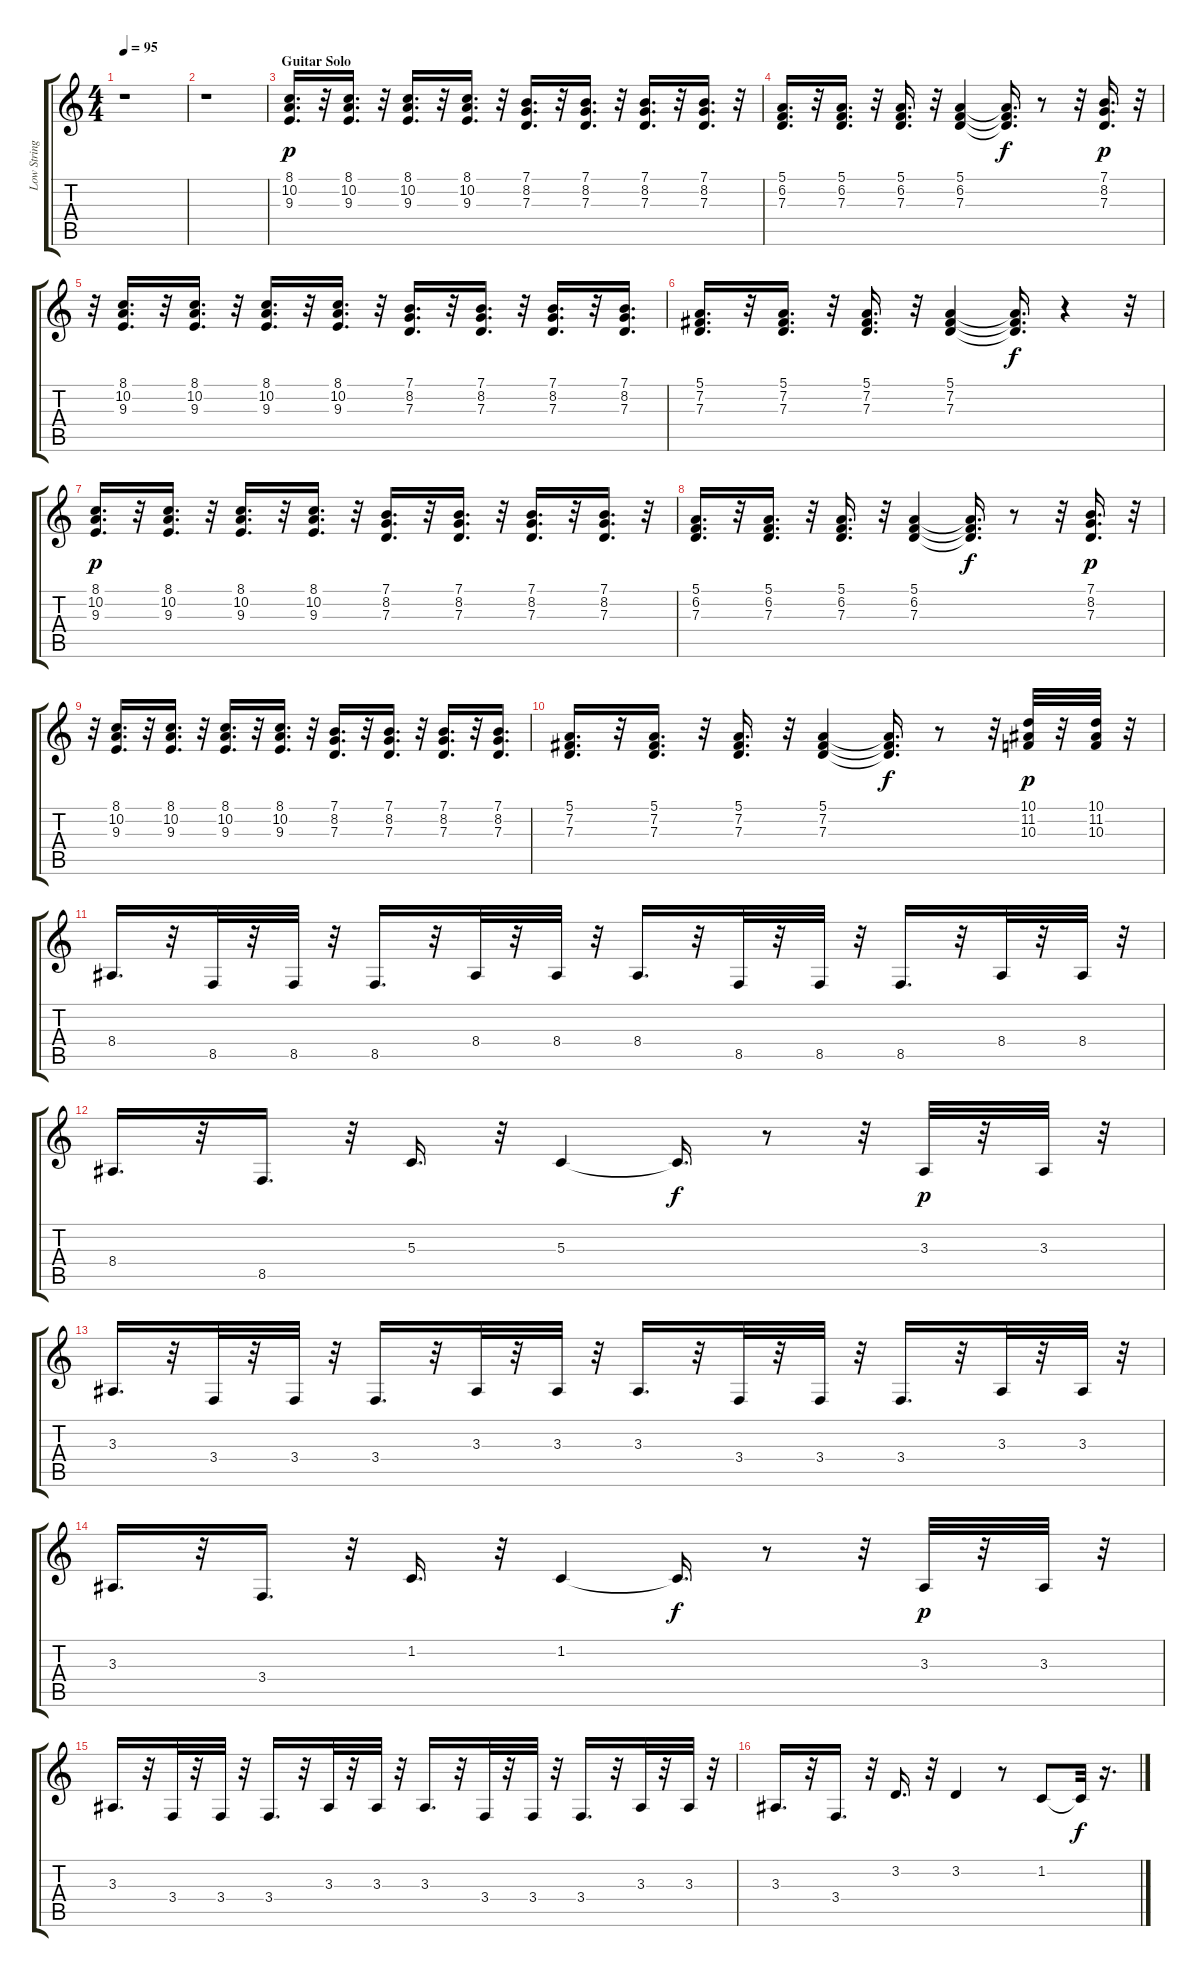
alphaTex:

\track ("Low Strings" "Low String") {instrument stringensemble1}
\staff {score tabs}
\tuning (E4 B3 G3 D3 A2 E2) {hide}
\ts (4 4)
\tempo 95
\clef g2
\ks c
r.1{dy f} |
r.1 |
\section ("" "Guitar Solo")
(8.1 10.2 9.3).16{d dy p} r.32 (8.1 10.2 9.3).16{d} r.32 (8.1 10.2 9.3).16{d} r.32 (8.1 10.2 9.3).16{d} r.32 (7.1 8.2 7.3).16{d} r.32 (7.1 8.2 7.3).16{d} r.32 (7.1 8.2 7.3).16{d} r.32 (7.1 8.2 7.3).16{d} r.32 |
(5.1 6.2 7.3).16{d} r.32 (5.1 6.2 7.3).16{d} r.32 (5.1 6.2 7.3).16{d} r.32 (5.1 6.2 7.3).4 (5.1{t} 6.2{t} 7.3{t}).16{d dy f} r.8 r.32 (7.1 8.2 7.3).16{d dy p} r.32 |
r.32 (8.1 10.2 9.3).16{d} r.32 (8.1 10.2 9.3).16{d} r.32 (8.1 10.2 9.3).16{d} r.32 (8.1 10.2 9.3).16{d} r.32 (7.1 8.2 7.3).16{d} r.32 (7.1 8.2 7.3).16{d} r.32 (7.1 8.2 7.3).16{d} r.32 (7.1 8.2 7.3).16{d} |
(5.1 7.2 7.3).16{d} r.32 (5.1 7.2 7.3).16{d} r.32 (5.1 7.2 7.3).16{d} r.32 (5.1 7.2 7.3).4 (5.1{t} 7.2{t} 7.3{t}).16{d dy f} r.4 r.32 |
(8.1 10.2 9.3).16{d dy p} r.32 (8.1 10.2 9.3).16{d} r.32 (8.1 10.2 9.3).16{d} r.32 (8.1 10.2 9.3).16{d} r.32 (7.1 8.2 7.3).16{d} r.32 (7.1 8.2 7.3).16{d} r.32 (7.1 8.2 7.3).16{d} r.32 (7.1 8.2 7.3).16{d} r.32 |
(5.1 6.2 7.3).16{d} r.32 (5.1 6.2 7.3).16{d} r.32 (5.1 6.2 7.3).16{d} r.32 (5.1 6.2 7.3).4 (5.1{t} 6.2{t} 7.3{t}).16{d dy f} r.8 r.32 (7.1 8.2 7.3).16{d dy p} r.32 |
r.32 (8.1 10.2 9.3).16{d} r.32 (8.1 10.2 9.3).16{d} r.32 (8.1 10.2 9.3).16{d} r.32 (8.1 10.2 9.3).16{d} r.32 (7.1 8.2 7.3).16{d} r.32 (7.1 8.2 7.3).16{d} r.32 (7.1 8.2 7.3).16{d} r.32 (7.1 8.2 7.3).16{d} |
(5.1 7.2 7.3).16{d} r.32 (5.1 7.2 7.3).16{d} r.32 (5.1 7.2 7.3).16{d} r.32 (5.1 7.2 7.3).4 (5.1{t} 7.2{t} 7.3{t}).16{d dy f} r.8 r.32 (10.1 11.2 10.3).32{dy p} r.32 (10.1 11.2 10.3).32 r.32 |
8.4.16{d} r.32 8.5.32 r.32 8.5.32 r.32 8.5.16{d} r.32 8.4.32 r.32 8.4.32 r.32 8.4.16{d} r.32 8.5.32 r.32 8.5.32 r.32 8.5.16{d} r.32 8.4.32 r.32 8.4.32 r.32 |
8.4.16{d} r.32 8.5.16{d} r.32 5.3.16{d} r.32 5.3.4 5.3{t}.16{d dy f} r.8 r.32 3.3.32{dy p} r.32 3.3.32 r.32 |
3.3.16{d} r.32 3.4.32 r.32 3.4.32 r.32 3.4.16{d} r.32 3.3.32 r.32 3.3.32 r.32 3.3.16{d} r.32 3.4.32 r.32 3.4.32 r.32 3.4.16{d} r.32 3.3.32 r.32 3.3.32 r.32 |
3.3.16{d} r.32 3.4.16{d} r.32 1.2.16{d} r.32 1.2.4 1.2{t}.16{d dy f} r.8 r.32 3.3.32{dy p} r.32 3.3.32 r.32 |
3.3.16{d} r.32 3.4.32 r.32 3.4.32 r.32 3.4.16{d} r.32 3.3.32 r.32 3.3.32 r.32 3.3.16{d} r.32 3.4.32 r.32 3.4.32 r.32 3.4.16{d} r.32 3.3.32 r.32 3.3.32 r.32 |
3.3.16{d} r.32 3.4.16{d} r.32 3.2.16{d} r.32 3.2.4 r.8 1.2.8 1.2{t}.32{dy f} r.16{d}
